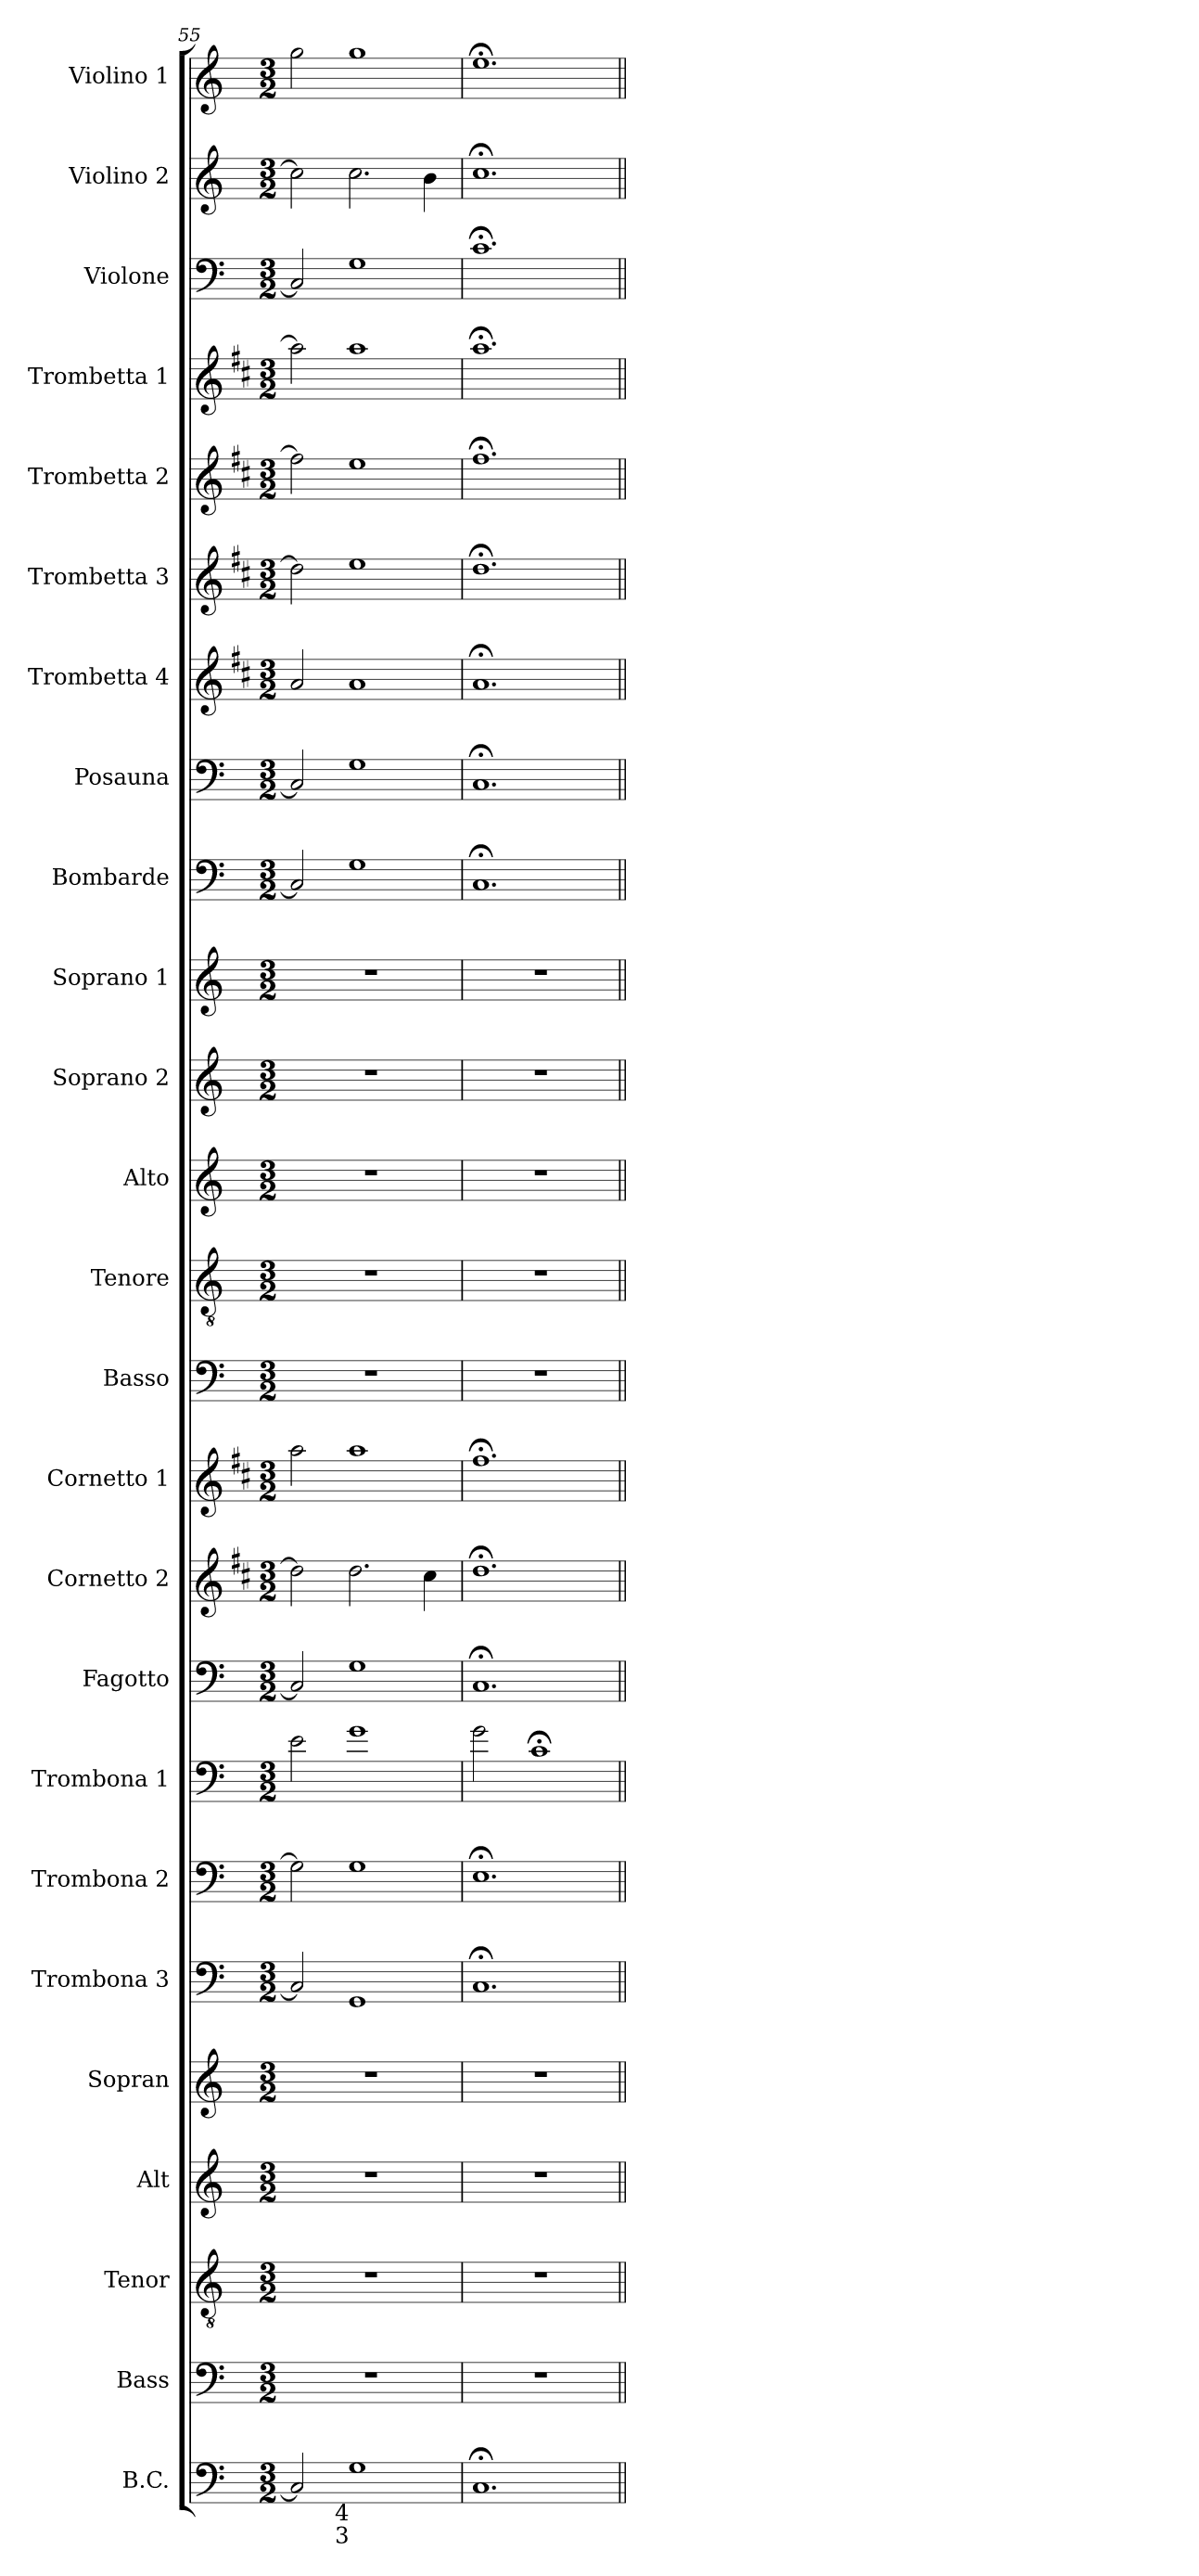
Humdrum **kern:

**kern	**kern	**kern	**kern	**kern	**kern	**kern	**kern	**kern	**kern	**kern	**kern	**kern	**kern	**kern	**kern	**kern	**kern	**kern	**kern	**kern	**kern	**kern	**kern	**kern
*part25	*part24	*part23	*part22	*part21	*part20	*part19	*part18	*part17	*part16	*part15	*part14	*part13	*part12	*part11	*part10	*part9	*part8	*part7	*part6	*part5	*part4	*part3	*part2	*part1
*staff25	*staff24	*staff23	*staff22	*staff21	*staff20	*staff19	*staff18	*staff17	*staff16	*staff15	*staff14	*staff13	*staff12	*staff11	*staff10	*staff9	*staff8	*staff7	*staff6	*staff5	*staff4	*staff3	*staff2	*staff1
*I"B.C.	*I"Bass	*I"Tenor	*I"Alt	*I"Sopran	*I"Trombona 3	*I"Trombona 2	*I"Trombona 1	*I"Fagotto	*I"Cornetto 2	*I"Cornetto 1	*I"Basso	*I"Tenore	*I"Alto	*I"Soprano 2	*I"Soprano 1	*I"Bombarde	*I"Posauna	*I"Trombetta 4	*I"Trombetta 3	*I"Trombetta 2	*I"Trombetta 1	*I"Violone	*I"Violino 2	*I"Violino 1
*I'B.C.	*I'B.	*I'T.	*I'A.	*I'S.	*I'Tbn. 2	*I'Tbn. 2	*I'Tbn. 1	*I'Fag.	*I'Cor. 2	*I'Cor. 1	*I'B.	*I'T.	*I'A.	*I'S.	*I'S.	*	*	*	*	*	*	*	*I'Vl. 2	*I'Vl. 1
*clefF4	*clefF4	*clefGv2	*clefG2	*clefG2	*clefF4	*clefF4	*clefF4	*clefF4	*clefG2	*clefG2	*clefF4	*clefGv2	*clefG2	*clefG2	*clefG2	*clefF4	*clefF4	*clefG2	*clefG2	*clefG2	*clefG2	*clefF4	*clefG2	*clefG2
*	*	*ITrd7c12	*	*	*	*	*	*	*ITrd1c2	*ITrd1c2	*	*ITrd7c12	*	*	*	*	*	*ITrd1c2	*ITrd1c2	*ITrd1c2	*ITrd1c2	*	*	*
*k[]	*k[]	*k[]	*k[]	*k[]	*k[]	*k[]	*k[]	*k[]	*k[]	*k[]	*k[]	*k[]	*k[]	*k[]	*k[]	*k[]	*k[]	*k[]	*k[]	*k[]	*k[]	*k[]	*k[]	*k[]
*C:	*C:	*C:	*C:	*C:	*C:	*C:	*C:	*C:	*C:	*C:	*C:	*C:	*C:	*C:	*C:	*C:	*C:	*C:	*C:	*C:	*C:	*C:	*C:	*C:
*M3/2	*M3/2	*M3/2	*M3/2	*M3/2	*M3/2	*M3/2	*M3/2	*M3/2	*M3/2	*M3/2	*M3/2	*M3/2	*M3/2	*M3/2	*M3/2	*M3/2	*M3/2	*M3/2	*M3/2	*M3/2	*M3/2	*M3/2	*M3/2	*M3/2
=55	=55	=55	=55	=55	=55	=55	=55	=55	=55	=55	=55	=55	=55	=55	=55	=55	=55	=55	=55	=55	=55	=55	=55	=55
!	!LO:N:vis=1	!LO:N:vis=1	!LO:N:vis=1	!LO:N:vis=1	!	!	!	!	!	!	!LO:N:vis=1	!LO:N:vis=1	!LO:N:vis=1	!LO:N:vis=1	!LO:N:vis=1	!	!	!	!	!	!	!	!	!
2Ci/]	1.r	1.r	1.r	1.r	2Ci/]	2Gi\]	2ei\	2Ci/]	2cci\]	2ggi\	1.r	1.r	1.r	1.r	1.r	2Ci/]	2Ci/]	2gi/	2cci\]	2eei\]	2ggi\]	2Ci/]	2cci\]	2ggi\
!LO:TX:b:rj:t=4	!	!	!	!	!	!	!	!	!	!	!	!	!	!	!	!	!	!	!	!	!	!	!	!
!LO:TX:b:rj:t=3	!	!	!	!	!	!	!	!	!	!	!	!	!	!	!	!	!	!	!	!	!	!	!	!
1Gi	.	.	.	.	1GGi	1Gi	1gi	1Gi	2.cci\	1ggi	.	.	.	.	.	1Gi	1Gi	1gi	1ddi	1ddi	1ggi	1Gi	2.cci\	1ggi
.	.	.	.	.	.	.	.	.	4bi\	.	.	.	.	.	.	.	.	.	.	.	.	.	4bi\	.
=56	=56	=56	=56	=56	=56	=56	=56	=56	=56	=56	=56	=56	=56	=56	=56	=56	=56	=56	=56	=56	=56	=56	=56	=56
!	!LO:N:vis=1	!LO:N:vis=1	!LO:N:vis=1	!LO:N:vis=1	!	!	!	!	!	!	!LO:N:vis=1	!LO:N:vis=1	!LO:N:vis=1	!LO:N:vis=1	!LO:N:vis=1	!	!	!	!	!	!	!	!	!
1.C;i	1.r	1.r	1.r	1.r	1.C;i	1.E;i	2gi\	1.C;i	1.cc;i	1.ee;i	1.r	1.r	1.r	1.r	1.r	1.C;i	1.C;i	1.g;i	1.cc;i	1.ee;i	1.gg;i	1.c;i	1.cc;i	1.ee;i
.	.	.	.	.	.	.	1c;i	.	.	.	.	.	.	.	.	.	.	.	.	.	.	.	.	.
=||	=||	=||	=||	=||	=||	=||	=||	=||	=||	=||	=||	=||	=||	=||	=||	=||	=||	=||	=||	=||	=||	=||	=||	=||
*-	*-	*-	*-	*-	*-	*-	*-	*-	*-	*-	*-	*-	*-	*-	*-	*-	*-	*-	*-	*-	*-	*-	*-	*-
